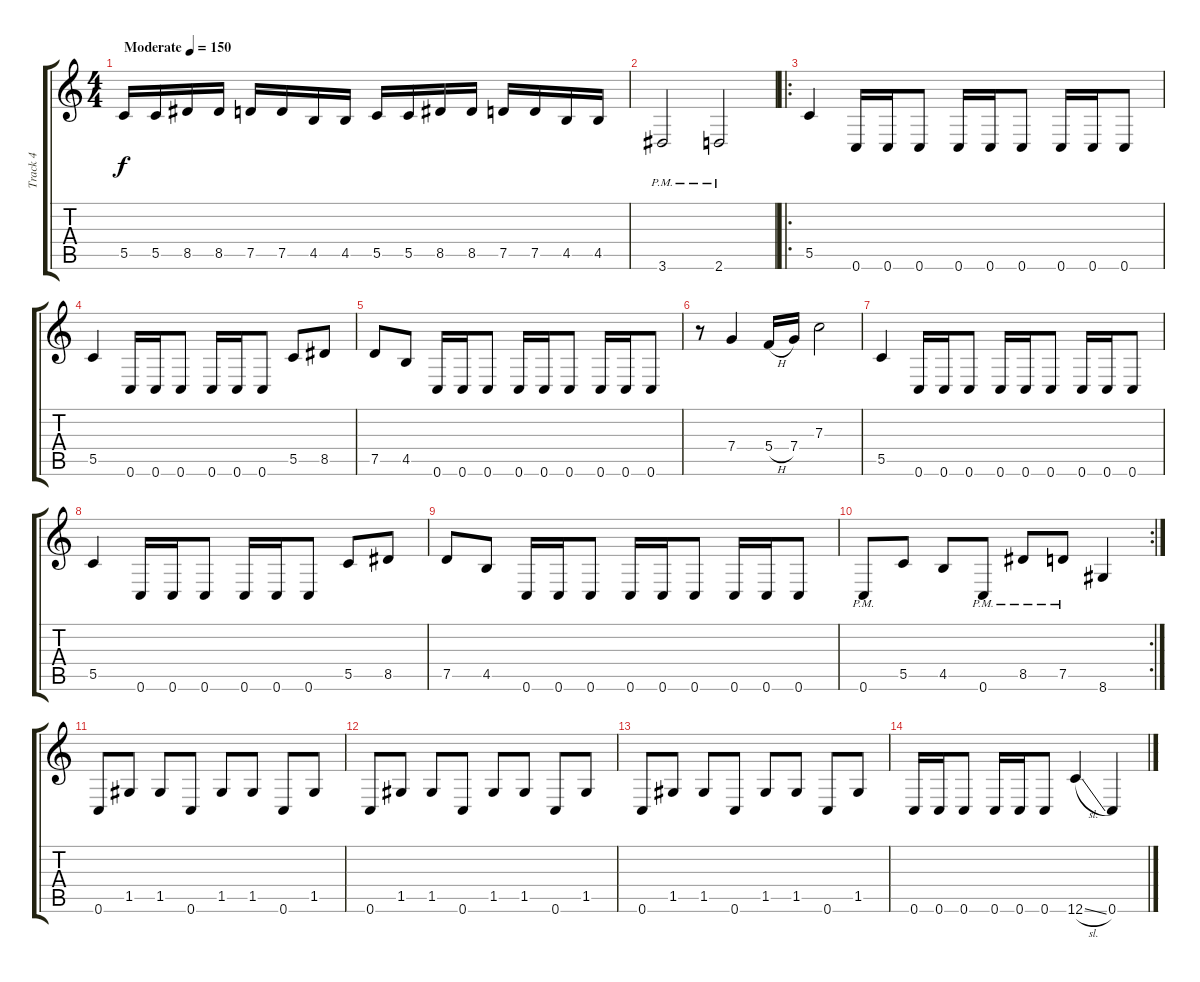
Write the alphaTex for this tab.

\track ("Track 4" "Track 4") {instrument electricbasspick}
\staff {score tabs}
\tuning (D4 A3 F3 C3 G2 C2) {hide}
\ts (4 4)
\tempo (150 "Moderate")
\clef g2
\ks c
5.5.16{dy f instrument electricbasspick} 5.5.16 8.5.16 8.5.16 7.5.16 7.5.16 4.5.16 4.5.16 5.5.16 5.5.16 8.5.16 8.5.16 7.5.16 7.5.16 4.5.16 4.5.16 |
3.6{pm}.2 2.6{pm}.2 |
\ro
5.5.4 0.6.16 0.6.16 0.6.8 0.6.16 0.6.16 0.6.8 0.6.16 0.6.16 0.6.8 |
5.5.4 0.6.16 0.6.16 0.6.8 0.6.16 0.6.16 0.6.8 5.5.8 8.5.8 |
7.5.8 4.5.8 0.6.16 0.6.16 0.6.8 0.6.16 0.6.16 0.6.8 0.6.16 0.6.16 0.6.8 |
r.8 7.4.4 5.4{h}.16 7.4.16 7.3.2 |
5.5.4 0.6.16 0.6.16 0.6.8 0.6.16 0.6.16 0.6.8 0.6.16 0.6.16 0.6.8 |
5.5.4 0.6.16 0.6.16 0.6.8 0.6.16 0.6.16 0.6.8 5.5.8 8.5.8 |
7.5.8 4.5.8 0.6.16 0.6.16 0.6.8 0.6.16 0.6.16 0.6.8 0.6.16 0.6.16 0.6.8 |
\rc 2
0.6{pm}.8 5.5.8 4.5.8 0.6{pm}.8 8.5{pm}.8 7.5{pm}.8 8.6.4 |
0.6.8 1.5.8 1.5.8 0.6.8 1.5.8 1.5.8 0.6.8 1.5.8 |
0.6.8 1.5.8 1.5.8 0.6.8 1.5.8 1.5.8 0.6.8 1.5.8 |
0.6.8 1.5.8 1.5.8 0.6.8 1.5.8 1.5.8 0.6.8 1.5.8 |
0.6.16 0.6.16 0.6.8 0.6.16 0.6.16 0.6.8 12.6{sl}.4 0.6.4
